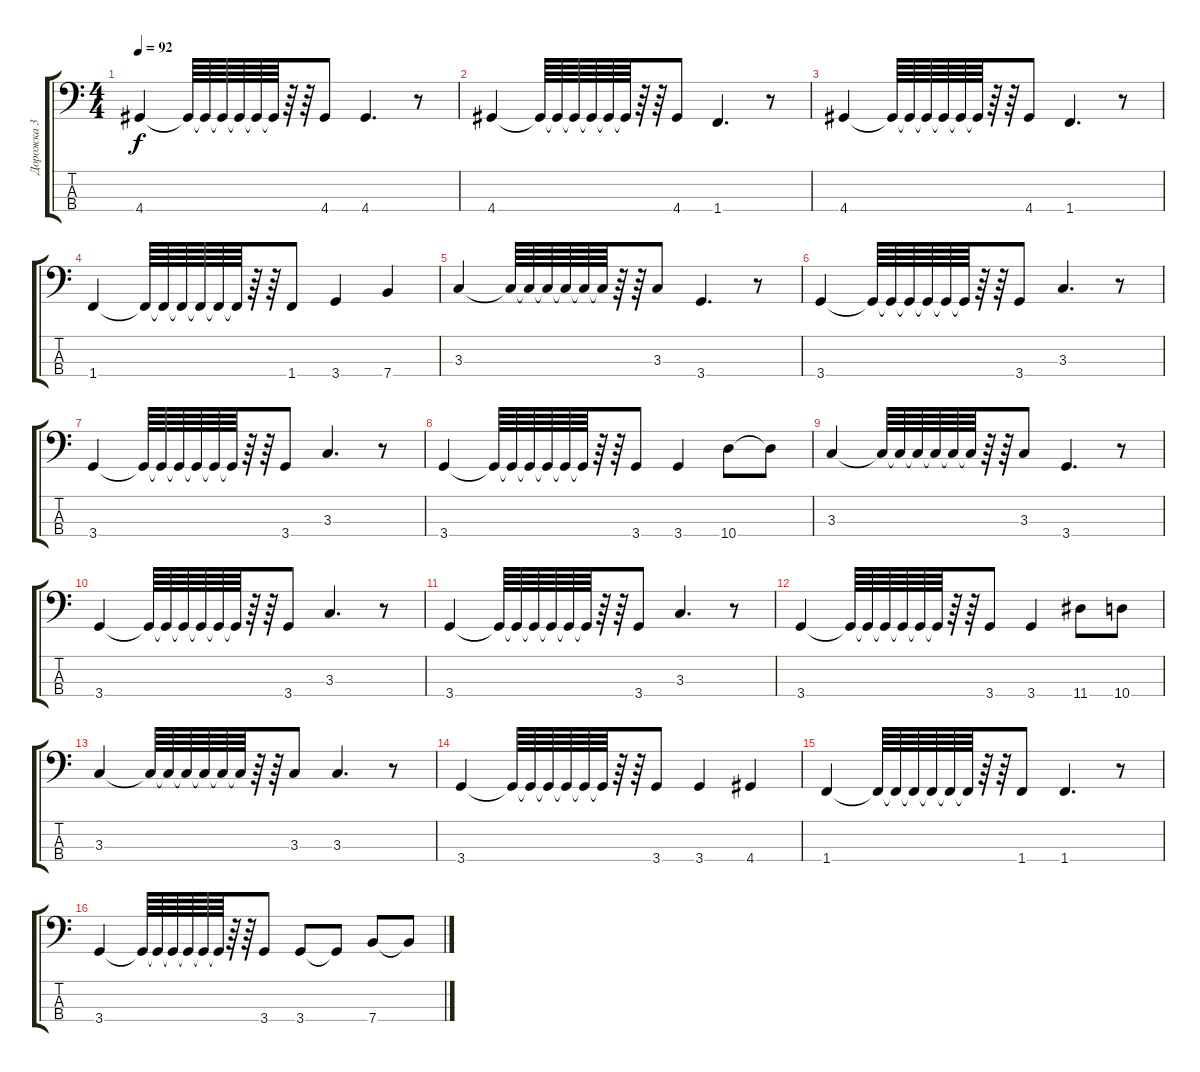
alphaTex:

\track ("Дорожка 3" "Дорожка 3") {instrument acousticbass}
\staff {score tabs}
\tuning (G2 D2 A1 E1) {hide}
\ts (4 4)
\tempo 92
\clef f4
\ks c
4.4.4{dy f} 4.4{t}.64 4.4{t}.64 4.4{t}.64 4.4{t}.64 4.4{t}.64 4.4{t}.64 r.64 r.64 4.4.8 4.4.4{d} r.8 |
4.4.4 4.4{t}.64 4.4{t}.64 4.4{t}.64 4.4{t}.64 4.4{t}.64 4.4{t}.64 r.64 r.64 4.4.8 1.4.4{d} r.8 |
4.4.4 4.4{t}.64 4.4{t}.64 4.4{t}.64 4.4{t}.64 4.4{t}.64 4.4{t}.64 r.64 r.64 4.4.8 1.4.4{d} r.8 |
1.4.4 1.4{t}.64 1.4{t}.64 1.4{t}.64 1.4{t}.64 1.4{t}.64 1.4{t}.64 r.64 r.64 1.4.8 3.4.4 7.4.4 |
3.3.4 3.3{t}.64 3.3{t}.64 3.3{t}.64 3.3{t}.64 3.3{t}.64 3.3{t}.64 r.64 r.64 3.3.8 3.4.4{d} r.8 |
3.4.4 3.4{t}.64 3.4{t}.64 3.4{t}.64 3.4{t}.64 3.4{t}.64 3.4{t}.64 r.64 r.64 3.4.8 3.3.4{d} r.8 |
3.4.4 3.4{t}.64 3.4{t}.64 3.4{t}.64 3.4{t}.64 3.4{t}.64 3.4{t}.64 r.64 r.64 3.4.8 3.3.4{d} r.8 |
3.4.4 3.4{t}.64 3.4{t}.64 3.4{t}.64 3.4{t}.64 3.4{t}.64 3.4{t}.64 r.64 r.64 3.4.8 3.4.4 10.4.8 10.4{t}.8 |
3.3.4 3.3{t}.64 3.3{t}.64 3.3{t}.64 3.3{t}.64 3.3{t}.64 3.3{t}.64 r.64 r.64 3.3.8 3.4.4{d} r.8 |
3.4.4 3.4{t}.64 3.4{t}.64 3.4{t}.64 3.4{t}.64 3.4{t}.64 3.4{t}.64 r.64 r.64 3.4.8 3.3.4{d} r.8 |
3.4.4 3.4{t}.64 3.4{t}.64 3.4{t}.64 3.4{t}.64 3.4{t}.64 3.4{t}.64 r.64 r.64 3.4.8 3.3.4{d} r.8 |
3.4.4 3.4{t}.64 3.4{t}.64 3.4{t}.64 3.4{t}.64 3.4{t}.64 3.4{t}.64 r.64 r.64 3.4.8 3.4.4 11.4.8 10.4.8 |
3.3.4 3.3{t}.64 3.3{t}.64 3.3{t}.64 3.3{t}.64 3.3{t}.64 3.3{t}.64 r.64 r.64 3.3.8 3.3.4{d} r.8 |
3.4.4 3.4{t}.64 3.4{t}.64 3.4{t}.64 3.4{t}.64 3.4{t}.64 3.4{t}.64 r.64 r.64 3.4.8 3.4.4 4.4.4 |
1.4.4 1.4{t}.64 1.4{t}.64 1.4{t}.64 1.4{t}.64 1.4{t}.64 1.4{t}.64 r.64 r.64 1.4.8 1.4.4{d} r.8 |
3.4.4 3.4{t}.64 3.4{t}.64 3.4{t}.64 3.4{t}.64 3.4{t}.64 3.4{t}.64 r.64 r.64 3.4.8 3.4.8 3.4{t}.8 7.4.8 7.4{t}.8
